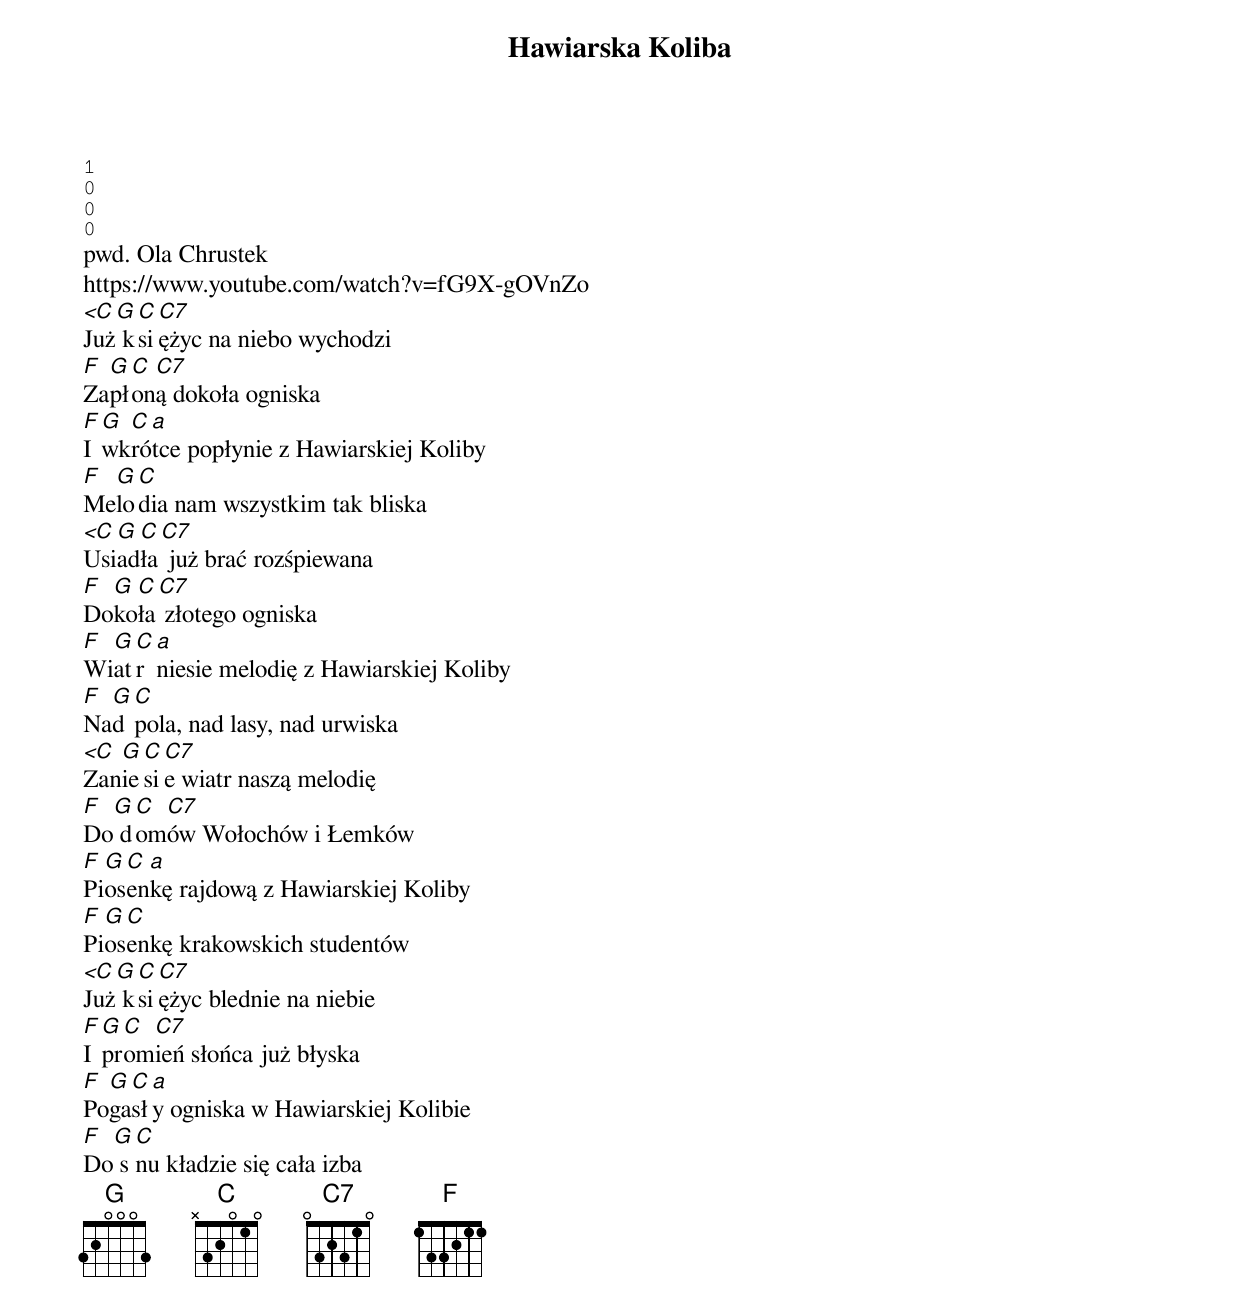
Hawiarska Koliba
1
0
0
0
pwd. Ola Chrustek
https://www.youtube.com/watch?v=fG9X-gOVnZo
<C G C C7
Już księżyc na niebo wychodzi
F G C C7
Zapłoną dokoła ogniska
F G C a
I wkrótce popłynie z Hawiarskiej Koliby
F G C
Melodia nam wszystkim tak bliska
<C G C C7
Usiadła już brać rozśpiewana
F G C C7
Dokoła złotego ogniska
F G C a
Wiatr niesie melodię z Hawiarskiej Koliby
F G C
Nad pola, nad lasy, nad urwiska
<C G C C7
Zaniesie wiatr naszą melodię
F G C C7
Do domów Wołochów i Łemków
F G C a
Piosenkę rajdową z Hawiarskiej Koliby
F G C
Piosenkę krakowskich studentów
<C G C C7
Już księżyc blednie na niebie
F G C C7
I promień słońca już błyska
F G C a
Pogasły ogniska w Hawiarskiej Kolibie
F G C
Do snu kładzie się cała izba
